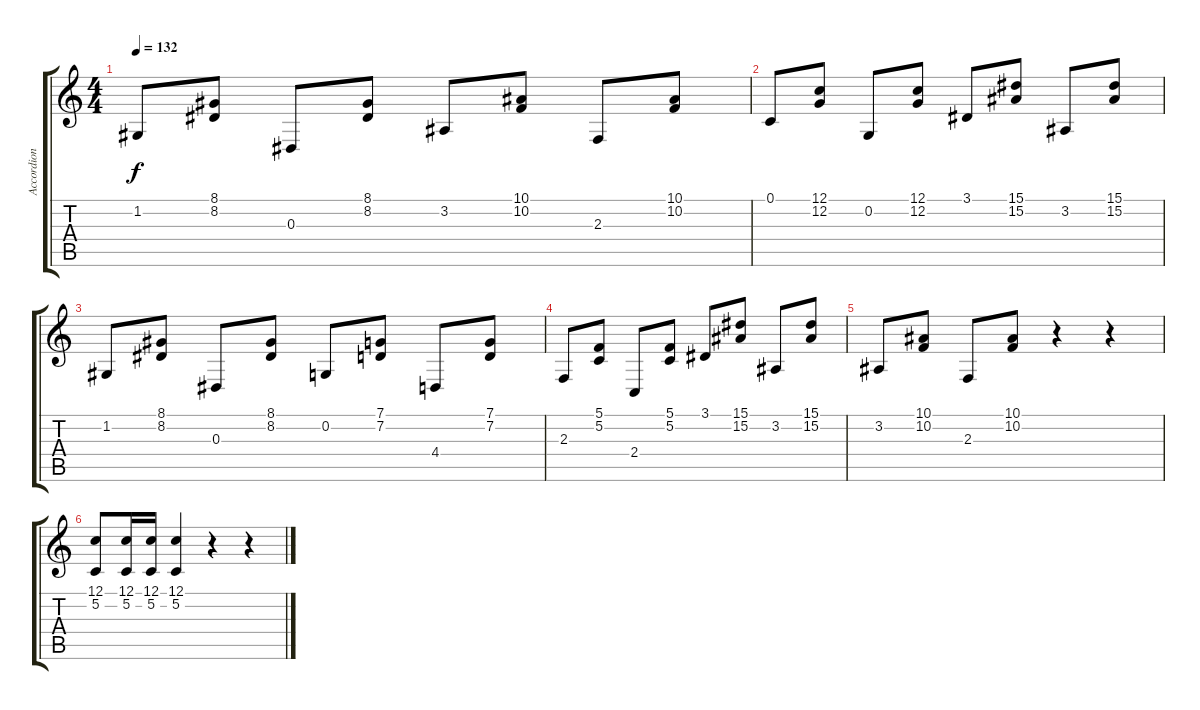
\track ("Accordion" "Accordion") {instrument accordion}
\staff {score tabs}
\tuning (C4 G3 Eb3 Bb2 F2 C2) {hide}
\ts (4 4)
\tempo 132
\clef g2
\ks c
1.2.8{dy f} (8.1 8.2).8 0.3.8 (8.1 8.2).8 3.2.8 (10.1 10.2).8 2.3.8 (10.1 10.2).8 |
0.1.8 (12.1 12.2).8 0.2.8 (12.1 12.2).8 3.1.8 (15.1 15.2).8 3.2.8 (15.1 15.2).8 |
1.2.8 (8.1 8.2).8 0.3.8 (8.1 8.2).8 0.2.8 (7.1 7.2).8 4.4.8 (7.1 7.2).8 |
2.3.8 (5.1 5.2).8 2.4.8 (5.1 5.2).8 3.1.8 (15.1 15.2).8 3.2.8 (15.1 15.2).8 |
3.2.8 (10.1 10.2).8 2.3.8 (10.1 10.2).8 r.4 r.4 |
(12.1 5.2).8 (12.1 5.2).16 (12.1 5.2).16 (12.1 5.2).4 r.4 r.4
